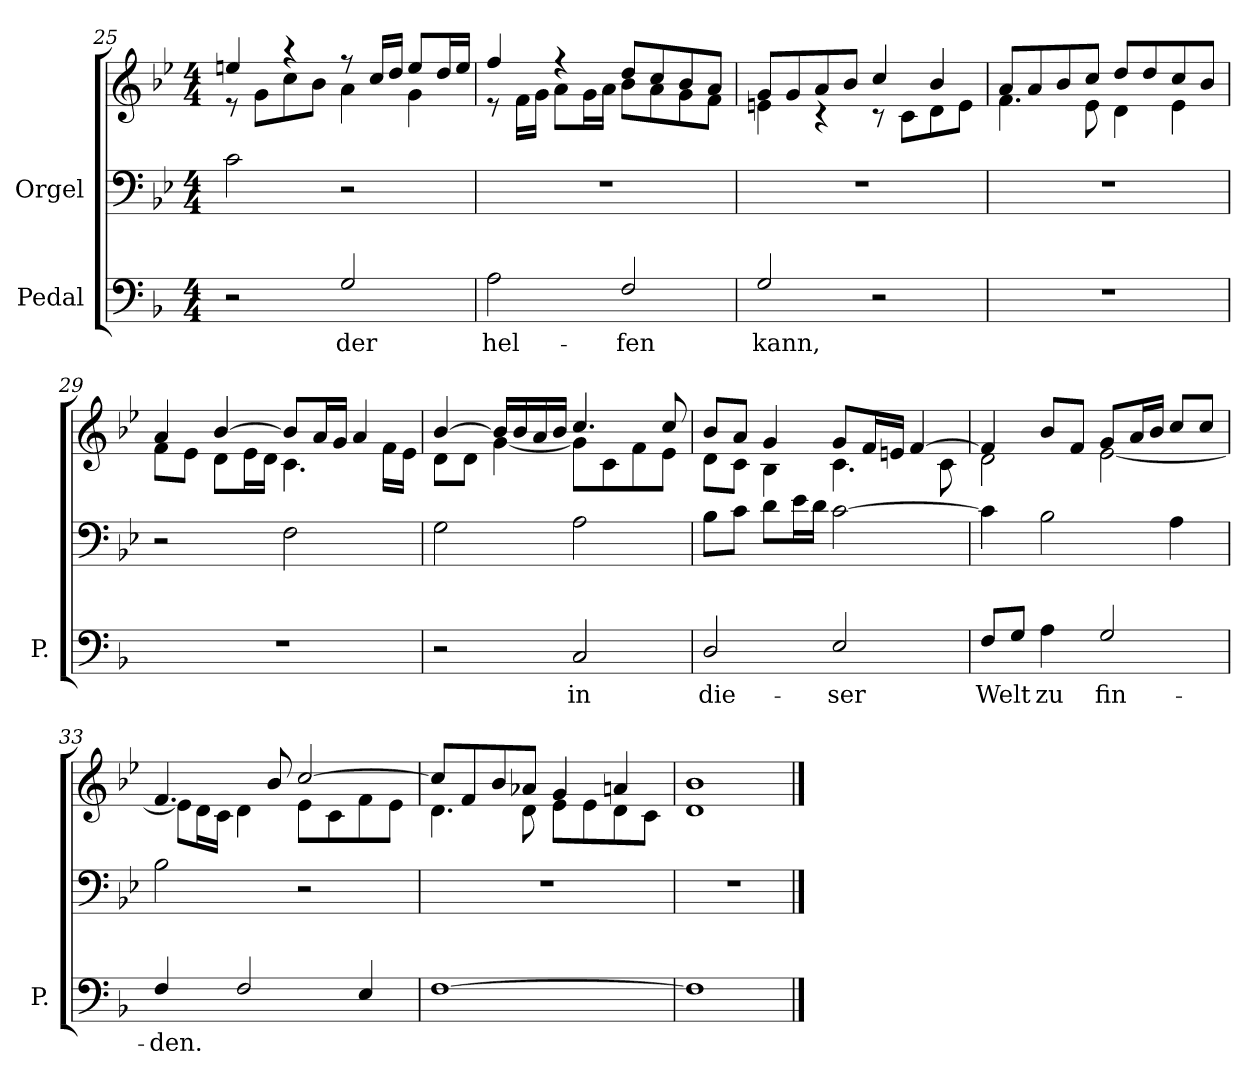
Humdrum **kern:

**kern	**text	**kern	**kern
*part2	*part2	*part1	*part1
*staff3	*staff3	*staff2	*staff1
*I"Pedal	*	*I"Orgel	*
*I'P.	*	*	*
*clefF4	*	*clefF4	*clefG2
*ITrd4c7	*	*	*
*k[b-e-]	*	*k[b-e-]	*k[b-e-]
*M4/4	*	*M4/4	*M4/4
=25	=25	=25	=25
*	*	*	*^
2r	.	2c\	4een/	8r
.	.	.	.	8g\L
.	.	.	4r	8cc\
.	.	.	.	8b-\J
!	!LO:LY:b	!	!	!
2C/	der	2r	8r	4a\
.	.	.	16cc/LL	.
.	.	.	16dd/JJ	.
.	.	.	8ee/L	4g\
.	.	.	16dd/L	.
.	.	.	16ee/JJ	.
!!LO:PB:g=z	!!
=26	=26	=26	=26	=26
!	!LO:LY:b	!	!	!
2D\	hel-	1r	4ff/	8r
.	.	.	.	16f\LL
.	.	.	.	16g\JJ
.	.	.	4r	8a\L
.	.	.	.	16g\L
.	.	.	.	16a\JJ
!	!LO:LY:b	!	!	!
2BB-/	fen	.	8dd/L	8b-\L
.	.	.	8cc/	8a\
.	.	.	8b-/	8g\
.	.	.	8a/J	8f\J
=27	=27	=27	=27	=27
!	!LO:LY:b	!	!	!
2C/	kann,	1r	8g/L	4en\
.	.	.	8g/	.
.	.	.	8a/	4r
.	.	.	8b-/J	.
2r	.	.	4cc/	8r
.	.	.	.	8c\L
.	.	.	4b-/	8d\
.	.	.	.	8e\J
=28	=28	=28	=28	=28
1r	.	1r	8a/L	4.f\
.	.	.	8a/	.
.	.	.	8b-/	.
.	.	.	8cc/J	8e-\
.	.	.	8dd/L	4d\
.	.	.	8dd/	.
.	.	.	8cc/	4e-\
.	.	.	8b-/J	.
!!LO:LB:g=z	!!
=29	=29	=29	=29	=29
1r	.	2r	4a/	8f\L
.	.	.	.	8e-\J
.	.	.	[4b-/	8d\L
.	.	.	.	16e-\L
.	.	.	.	16d\JJ
.	.	2F\	8b-/L]	4.c\
.	.	.	16a/L	.
.	.	.	16g/JJ	.
.	.	.	4a/	.
.	.	.	.	16f\LL
.	.	.	.	16e-\JJ
=30	=30	=30	=30	=30
2r	.	2G\	[4b-/	8d\L
.	.	.	.	8d\J
.	.	.	16b-/LL]	[4g\
.	.	.	16b-/	.
.	.	.	16a/	.
.	.	.	16b-/JJ	.
!	!LO:LY:b	!	!	!
2FF/	in	2A\	4.cc/	8g\L]
.	.	.	.	8c\
.	.	.	.	8f\
.	.	.	8cc/	8e-\J
!!LO:LB:g=z	!!
=31	=31	=31	=31	=31
!	!LO:LY:b	!	!	!
2GG/	die-	8B-\L	8b-/L	8d\L
.	.	8c\J	8a/J	8c\J
.	.	8d\L	4g/	4B-\
.	.	16e-\L	.	.
.	.	16d\JJ	.	.
!	!LO:LY:b	!	!	!
2AA/	ser	[2c\	8g/L	4.c\
.	.	.	16f/L	.
.	.	.	16en/JJ	.
.	.	.	[4f/	.
.	.	.	.	8c\
=32	=32	=32	=32	=32
!	!LO:LY:b	!	!	!
8BB-/L	Welt	4c\]	4f/]	2d\
8C/J	.	.	.	.
!	!LO:LY:b	!	!	!
4D\	zu	2B-\	8b-/L	.
.	.	.	8f/J	.
!	!LO:LY:b	!	!	!
2C/	fin-	.	8g/L	[2e-\
.	.	.	16a/L	.
.	.	.	16b-/JJ	.
.	.	4A\	8cc/L	.
.	.	.	8cc/J	.
=33	=33	=33	=33	=33
!	!LO:LY:b	!	!	!
4BB-/	den.	2B-\	4.f/	8e-\L]
.	.	.	.	16d\L
.	.	.	.	16c\JJ
2BB-/	.	.	.	4d\
.	.	.	8b-/	.
.	.	2r	[2cc/	8e-\L
.	.	.	.	8c\
4AA/	.	.	.	8f\
.	.	.	.	8e-\J
!!LO:LB:g=z	!!
=34	=34	=34	=34	=34
[1BB-	.	1r	8cc/L]	4.d\
.	.	.	8f/	.
.	.	.	8b-/	.
.	.	.	8a-X/J	8d\
.	.	.	4g/	8e-\L
.	.	.	.	8e-\
.	.	.	4an/	8d\
.	.	.	.	8c\J
=35	=35	=35	=35	=35
1BB-]	.	1r	1b-	1d
*	*	*	*v	*v
==	==	==	==
*-	*-	*-	*-
